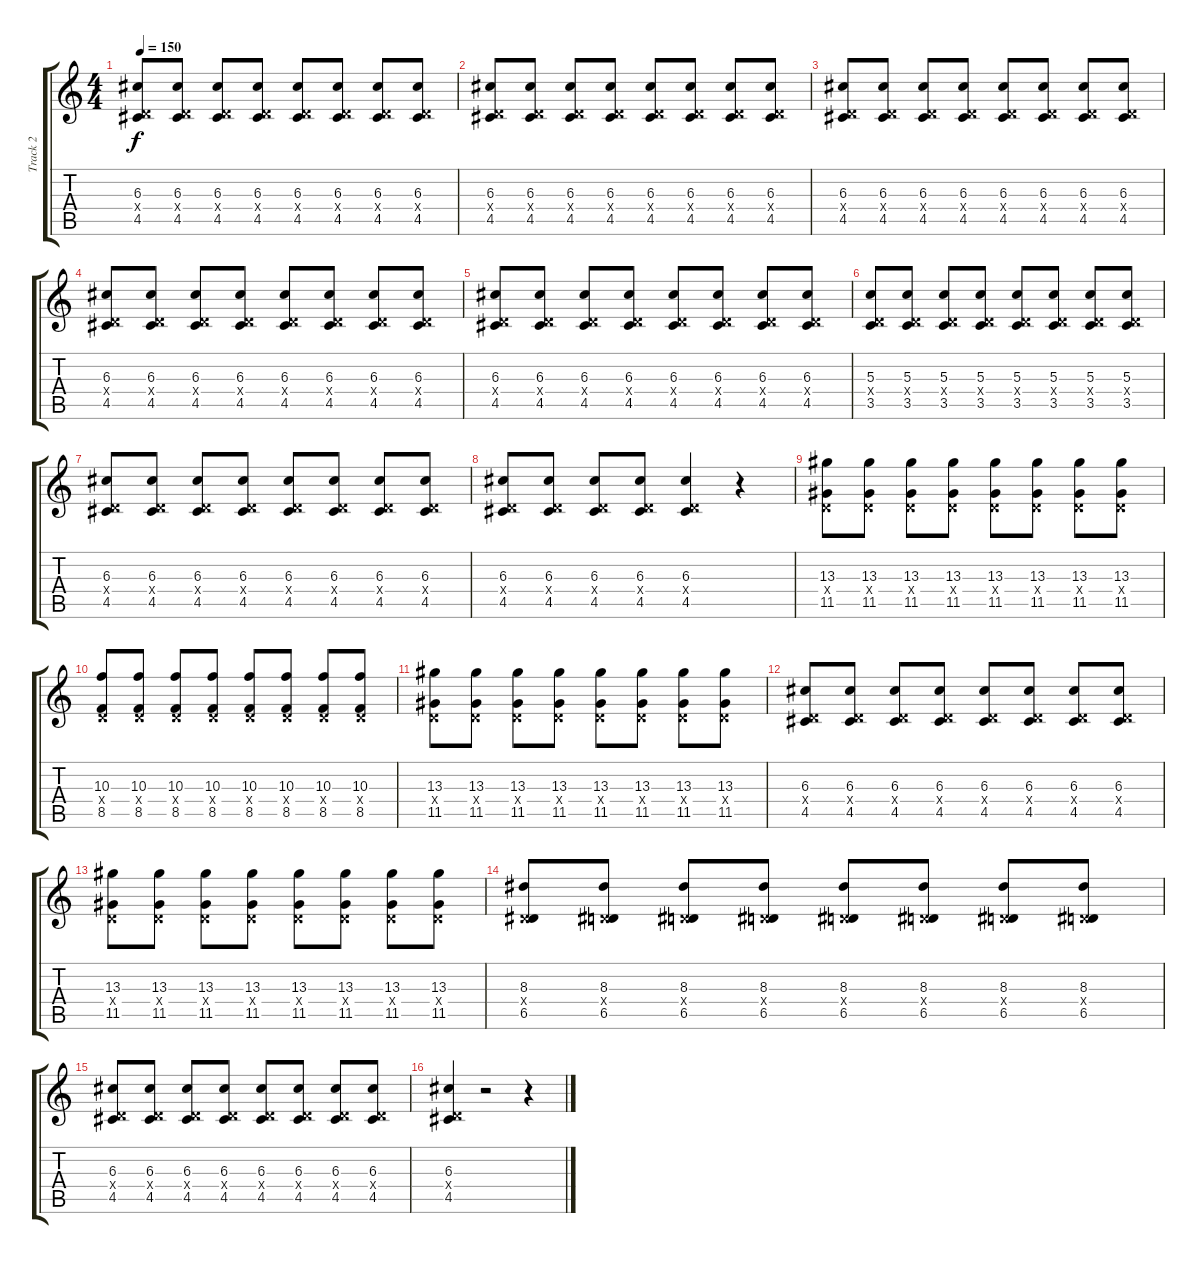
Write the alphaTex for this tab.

\track ("Track 2" "Track 2") {instrument distortionguitar}
\staff {score tabs}
\tuning (E4 B3 G3 D3 A2 E2) {hide}
\ts (4 4)
\tempo 150
\clef g2
\ks c
(6.3 0.4{x} 4.5).8{dy f} (6.3 0.4{x} 4.5).8 (6.3 0.4{x} 4.5).8 (6.3 0.4{x} 4.5).8 (6.3 0.4{x} 4.5).8 (6.3 0.4{x} 4.5).8 (6.3 0.4{x} 4.5).8 (6.3 0.4{x} 4.5).8 |
(6.3 0.4{x} 4.5).8 (6.3 0.4{x} 4.5).8 (6.3 0.4{x} 4.5).8 (6.3 0.4{x} 4.5).8 (6.3 0.4{x} 4.5).8 (6.3 0.4{x} 4.5).8 (6.3 0.4{x} 4.5).8 (6.3 0.4{x} 4.5).8 |
(6.3 0.4{x} 4.5).8 (6.3 0.4{x} 4.5).8 (6.3 0.4{x} 4.5).8 (6.3 0.4{x} 4.5).8 (6.3 0.4{x} 4.5).8 (6.3 0.4{x} 4.5).8 (6.3 0.4{x} 4.5).8 (6.3 0.4{x} 4.5).8 |
(6.3 0.4{x} 4.5).8 (6.3 0.4{x} 4.5).8 (6.3 0.4{x} 4.5).8 (6.3 0.4{x} 4.5).8 (6.3 0.4{x} 4.5).8 (6.3 0.4{x} 4.5).8 (6.3 0.4{x} 4.5).8 (6.3 0.4{x} 4.5).8 |
(6.3 0.4{x} 4.5).8 (6.3 0.4{x} 4.5).8 (6.3 0.4{x} 4.5).8 (6.3 0.4{x} 4.5).8 (6.3 0.4{x} 4.5).8 (6.3 0.4{x} 4.5).8 (6.3 0.4{x} 4.5).8 (6.3 0.4{x} 4.5).8 |
(5.3 0.4{x} 3.5).8 (5.3 0.4{x} 3.5).8 (5.3 0.4{x} 3.5).8 (5.3 0.4{x} 3.5).8 (5.3 0.4{x} 3.5).8 (5.3 0.4{x} 3.5).8 (5.3 0.4{x} 3.5).8 (5.3 0.4{x} 3.5).8 |
(6.3 0.4{x} 4.5).8 (6.3 0.4{x} 4.5).8 (6.3 0.4{x} 4.5).8 (6.3 0.4{x} 4.5).8 (6.3 0.4{x} 4.5).8 (6.3 0.4{x} 4.5).8 (6.3 0.4{x} 4.5).8 (6.3 0.4{x} 4.5).8 |
(6.3 0.4{x} 4.5).8 (6.3 0.4{x} 4.5).8 (6.3 0.4{x} 4.5).8 (6.3 0.4{x} 4.5).8 (6.3 0.4{x} 4.5).4 r.4 |
(13.3 0.4{x} 11.5).8 (13.3 0.4{x} 11.5).8 (13.3 0.4{x} 11.5).8 (13.3 0.4{x} 11.5).8 (13.3 0.4{x} 11.5).8 (13.3 0.4{x} 11.5).8 (13.3 0.4{x} 11.5).8 (13.3 0.4{x} 11.5).8 |
(10.3 0.4{x} 8.5).8 (10.3 0.4{x} 8.5).8 (10.3 0.4{x} 8.5).8 (10.3 0.4{x} 8.5).8 (10.3 0.4{x} 8.5).8 (10.3 0.4{x} 8.5).8 (10.3 0.4{x} 8.5).8 (10.3 0.4{x} 8.5).8 |
(13.3 0.4{x} 11.5).8 (13.3 0.4{x} 11.5).8 (13.3 0.4{x} 11.5).8 (13.3 0.4{x} 11.5).8 (13.3 0.4{x} 11.5).8 (13.3 0.4{x} 11.5).8 (13.3 0.4{x} 11.5).8 (13.3 0.4{x} 11.5).8 |
(6.3 0.4{x} 4.5).8 (6.3 0.4{x} 4.5).8 (6.3 0.4{x} 4.5).8 (6.3 0.4{x} 4.5).8 (6.3 0.4{x} 4.5).8 (6.3 0.4{x} 4.5).8 (6.3 0.4{x} 4.5).8 (6.3 0.4{x} 4.5).8 |
(13.3 0.4{x} 11.5).8 (13.3 0.4{x} 11.5).8 (13.3 0.4{x} 11.5).8 (13.3 0.4{x} 11.5).8 (13.3 0.4{x} 11.5).8 (13.3 0.4{x} 11.5).8 (13.3 0.4{x} 11.5).8 (13.3 0.4{x} 11.5).8 |
(8.3 0.4{x} 6.5).8 (8.3 0.4{x} 6.5).8 (8.3 0.4{x} 6.5).8 (8.3 0.4{x} 6.5).8 (8.3 0.4{x} 6.5).8 (8.3 0.4{x} 6.5).8 (8.3 0.4{x} 6.5).8 (8.3 0.4{x} 6.5).8 |
(6.3 0.4{x} 4.5).8 (6.3 0.4{x} 4.5).8 (6.3 0.4{x} 4.5).8 (6.3 0.4{x} 4.5).8 (6.3 0.4{x} 4.5).8 (6.3 0.4{x} 4.5).8 (6.3 0.4{x} 4.5).8 (6.3 0.4{x} 4.5).8 |
(6.3 0.4{x} 4.5).4 r.2 r.4
